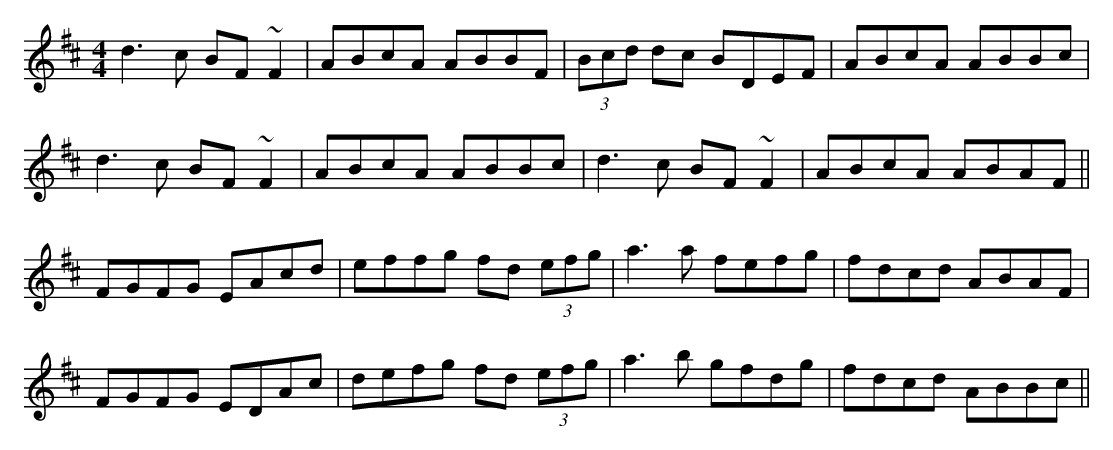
X:1
M:4/4
K:Bmin
d3c BF~F2|ABcA ABBF|(3Bcd dc BDEF|ABcA ABBc|
d3c BF~F2|ABcA ABBc|d3c BF~F2|ABcA ABAF||
FGFG EAcd|effg fd (3efg|a3a fefg|fdcd ABAF|
FGFG EDAc|defg fd (3efg|a3b gfdg|fdcd ABBc||
